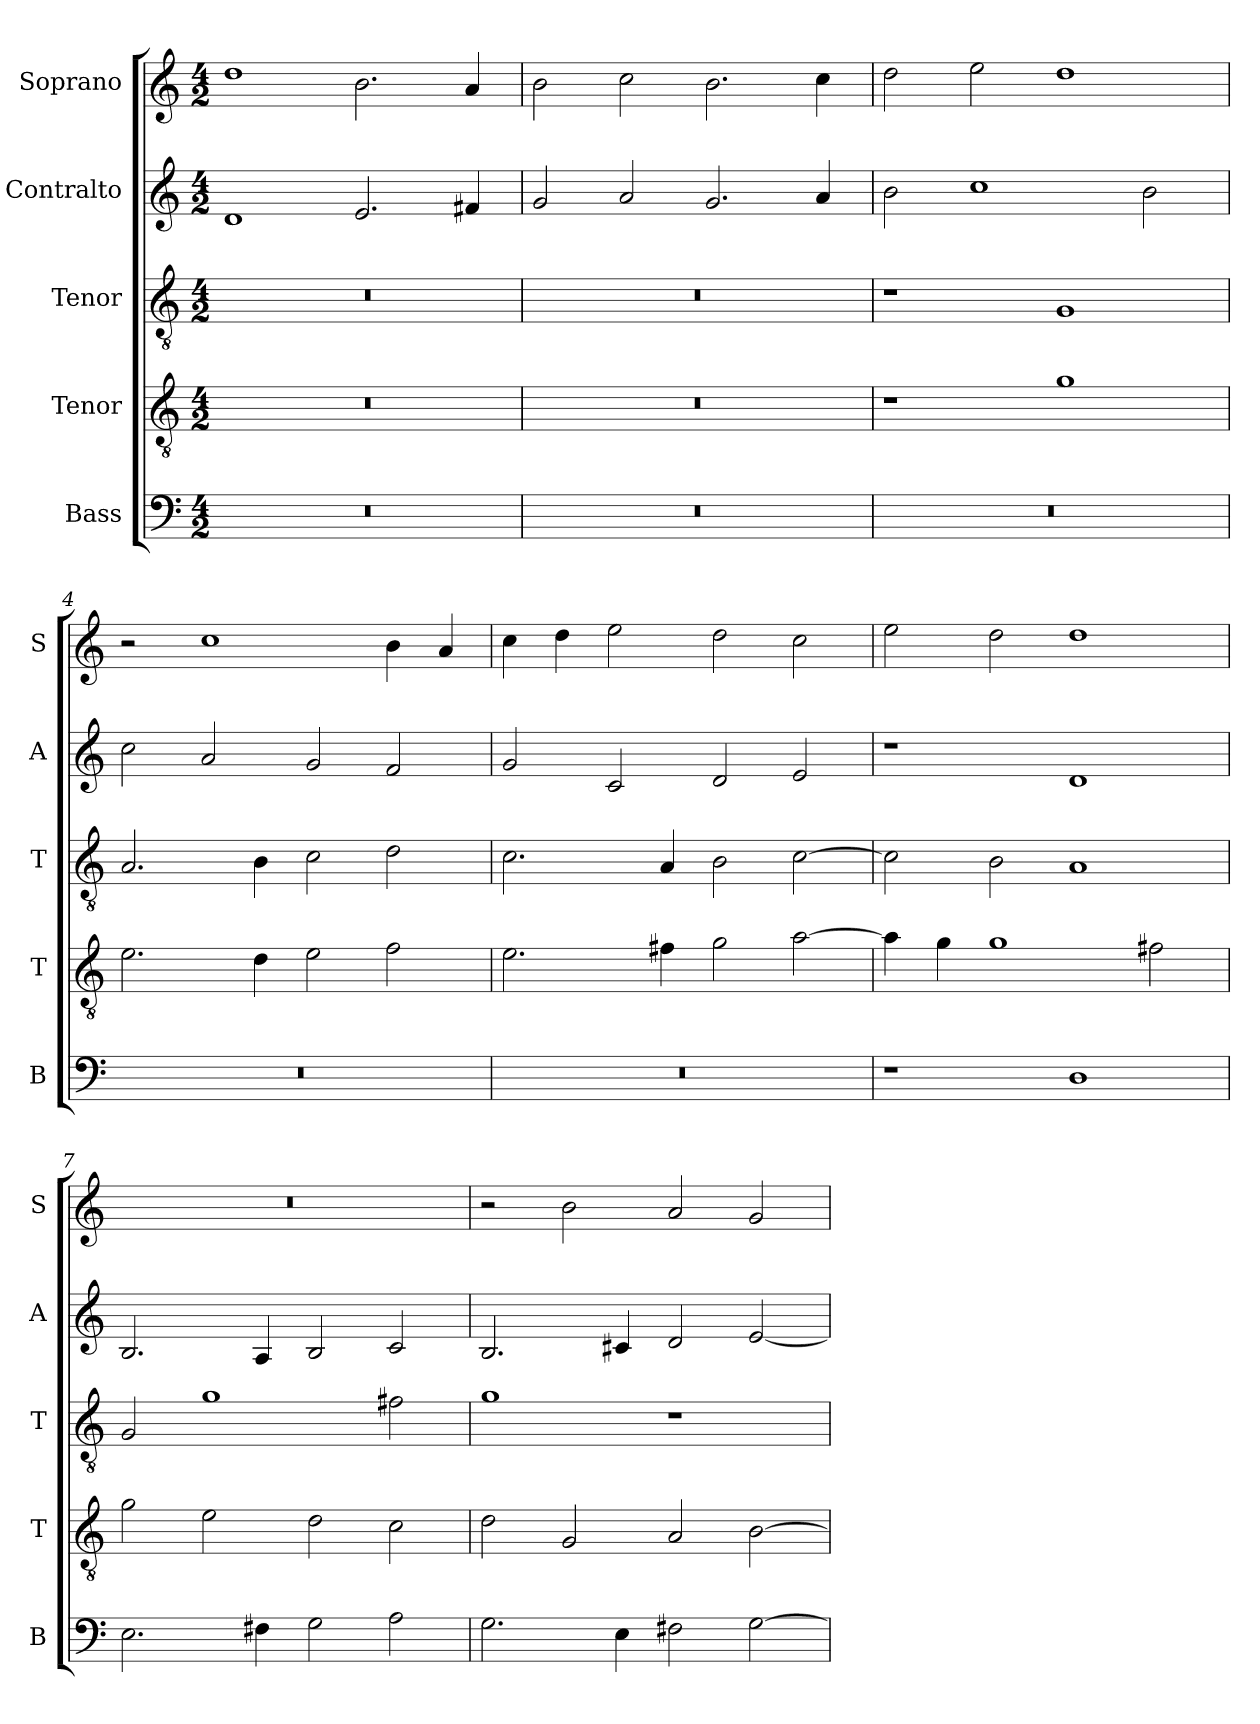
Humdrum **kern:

**kern	**kern	**kern	**kern	**kern
*part5	*part4	*part3	*part2	*part1
*staff5	*staff4	*staff3	*staff2	*staff1
*I"Bass	*I"Tenor	*I"Tenor	*I"Contralto	*I"Soprano
*I'B	*I'T	*I'T	*I'A	*I'S
*clefF4	*clefGv2	*clefGv2	*clefG2	*clefG2
*k[]	*k[]	*k[]	*k[]	*k[]
*G:mix	*G:mix	*G:mix	*G:mix	*G:mix
*M4/2	*M4/2	*M4/2	*M4/2	*M4/2
=1	=1	=1	=1	=1
0r	0r	0r	1d	1dd
.	.	.	2.e	2.b
.	.	.	4f#X	4a
=2	=2	=2	=2	=2
0r	0r	0r	2g	2b
.	.	.	2a	2cc
.	.	.	2.g	2.b
.	.	.	4a	4cc
=3	=3	=3	=3	=3
0r	1r	1r	2b	2dd
.	.	.	1cc	2ee
.	1g	1G	.	1dd
.	.	.	2b	.
=4	=4	=4	=4	=4
0r	2.e	2.A	2cc	2r
.	.	.	2a	1cc
.	4d	4B	.	.
.	2e	2c	2g	.
.	2f	2d	2f	4b
.	.	.	.	4a
=5	=5	=5	=5	=5
0r	2.e	2.c	2g	4cc
.	.	.	.	4dd
.	.	.	2c	2ee
.	4f#X	4A	.	.
.	2g	2B	2d	2dd
.	[2a	[2c	2e	2cc
=6	=6	=6	=6	=6
1r	4a]	2c]	1r	2ee
.	4g	.	.	.
.	1g	2B	.	2dd
1D	.	1A	1d	1dd
.	2f#X	.	.	.
=7	=7	=7	=7	=7
2.E	2g	2G	2.B	0r
.	2e	1g	.	.
4F#X	.	.	4A	.
2G	2d	.	2B	.
2A	2c	2f#X	2c	.
=8	=8	=8	=8	=8
2.G	2d	1g	2.B	2r
.	2G	.	.	2b
4E	.	.	4c#X	.
2F#X	2A	1r	2d	2a
[2G	[2B	.	[2e	2g
=	=	=	=	=
*-	*-	*-	*-	*-
